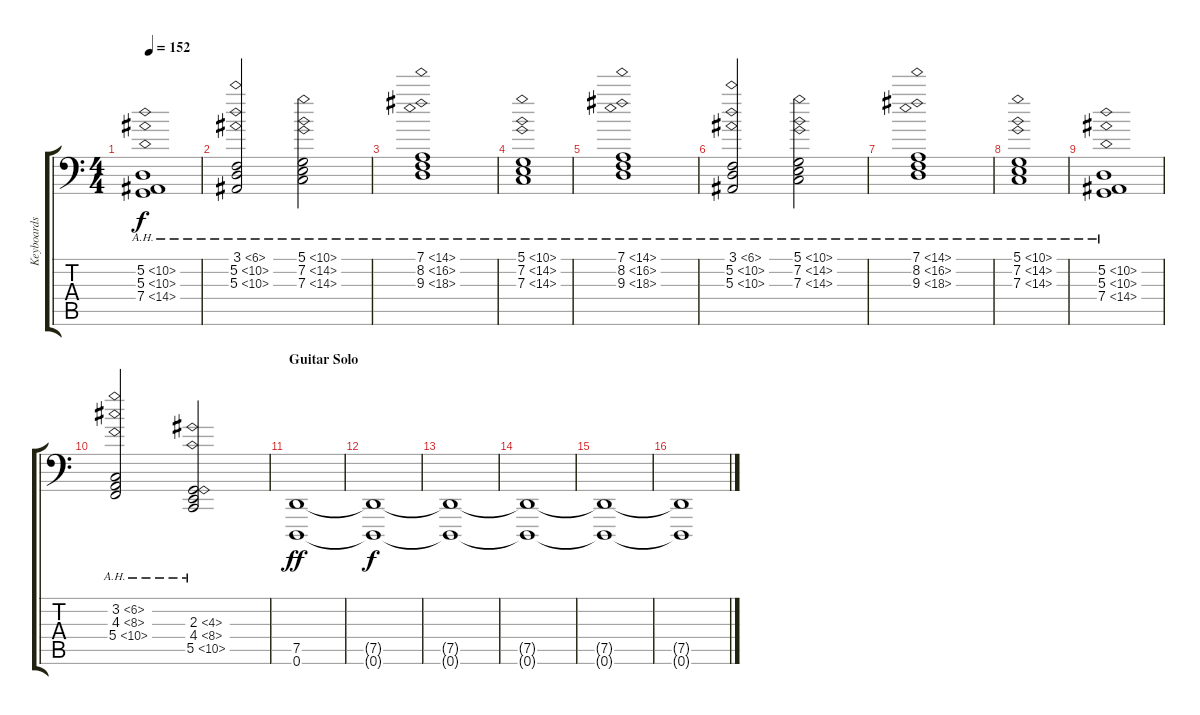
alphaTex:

\track ("Keyboards" "Keyboards") {instrument stringensemble1}
\staff {score tabs}
\tuning (D3 A2 F2 C2 G1 D1) {hide}
\ts (4 4)
\tempo 152
\clef f4
\ks c
(5.2{ah 5} 5.3{ah 5} 7.4{ah 7}).1{dy f} |
(3.1{ah 3} 5.2{ah 5} 5.3{ah 5}).2 (5.1{ah 5} 7.2{ah 7} 7.3{ah 7}).2 |
(7.1{ah 7} 8.2{ah 8} 9.3{ah 9}).1 |
(5.1{ah 5} 7.2{ah 7} 7.3{ah 7}).1 |
(7.1{ah 7} 8.2{ah 8} 9.3{ah 9}).1 |
(3.1{ah 3} 5.2{ah 5} 5.3{ah 5}).2 (5.1{ah 5} 7.2{ah 7} 7.3{ah 7}).2 |
(7.1{ah 7} 8.2{ah 8} 9.3{ah 9}).1 |
(5.1{ah 5} 7.2{ah 7} 7.3{ah 7}).1 |
(5.2{ah 5} 5.3{ah 5} 7.4{ah 7}).1 |
(3.2{ah 3} 4.3{ah 4} 5.4{ah 5}).2 (2.3{ah 2} 4.4{ah 4} 5.5{ah 5}).2 |
\section ("" "Guitar Solo")
(7.5 0.6).1{dy ff} |
(7.5{t} 0.6{t}).1{dy f} |
(7.5{t} 0.6{t}).1 |
(7.5{t} 0.6{t}).1 |
(7.5{t} 0.6{t}).1 |
(7.5{t} 0.6{t}).1
